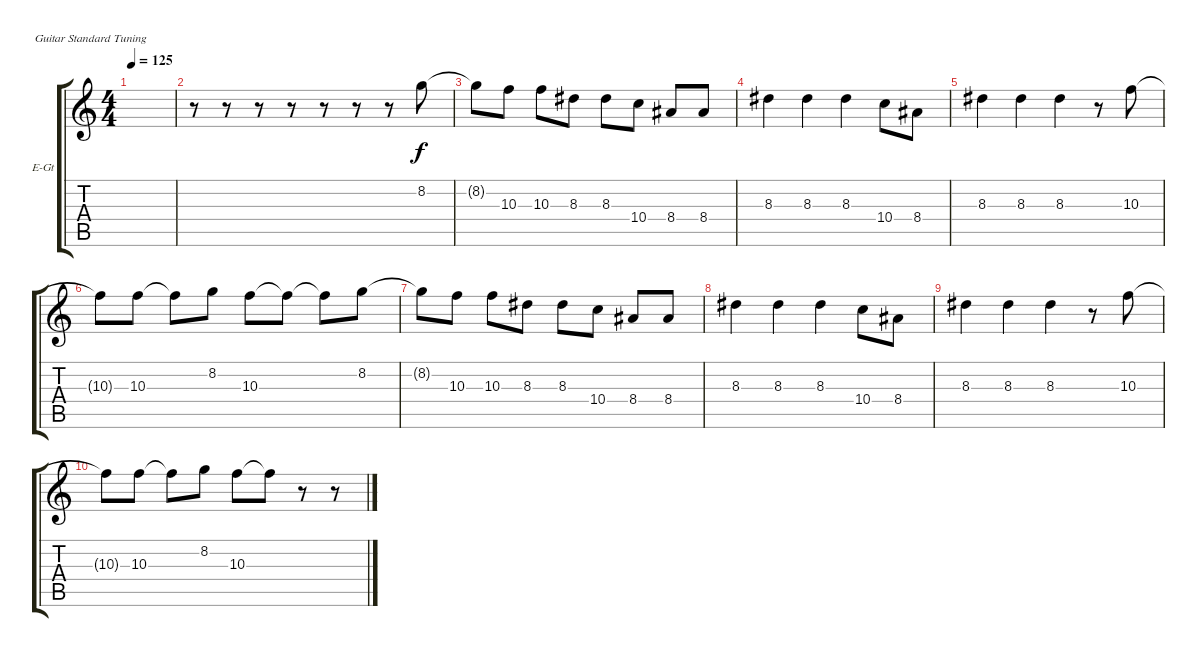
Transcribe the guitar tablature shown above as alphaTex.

\defaultSystemsLayout 4
\bracketExtendMode groupsimilarinstruments
\firstSystemTrackNameOrientation horizontal
\otherSystemsTrackNameOrientation horizontal
\track ("Electric Guitar" "E-Gt") {instrument overdrivenguitar}
\staff {score tabs}
\tuning (E4 B3 G3 D3 A2 E2)
\ts (4 4)
\tempo 125
\clef g2
\ks c
|
r.8 r.8 r.8 r.8 r.8 r.8 r.8 8.2.8 |
8.2{t}.8 10.3.8 10.3.8 8.3.8 8.3.8 10.4.8 8.4.8 8.4.8 |
8.3.4 8.3.4 8.3.4 10.4.8 8.4.8 |
8.3.4 8.3.4 8.3.4 r.8 10.3.8 |
10.3{t}.8 10.3.8 10.3{t}.8 8.2.8 10.3.8 10.3{t}.8 10.3{t}.8 8.2.8 |
8.2{t}.8 10.3.8 10.3.8 8.3.8 8.3.8 10.4.8 8.4.8 8.4.8 |
8.3.4 8.3.4 8.3.4 10.4.8 8.4.8 |
8.3.4 8.3.4 8.3.4 r.8 10.3.8 |
10.3{t}.8 10.3.8 10.3{t}.8 8.2.8 10.3.8 10.3{t}.8 r.8 r.8
